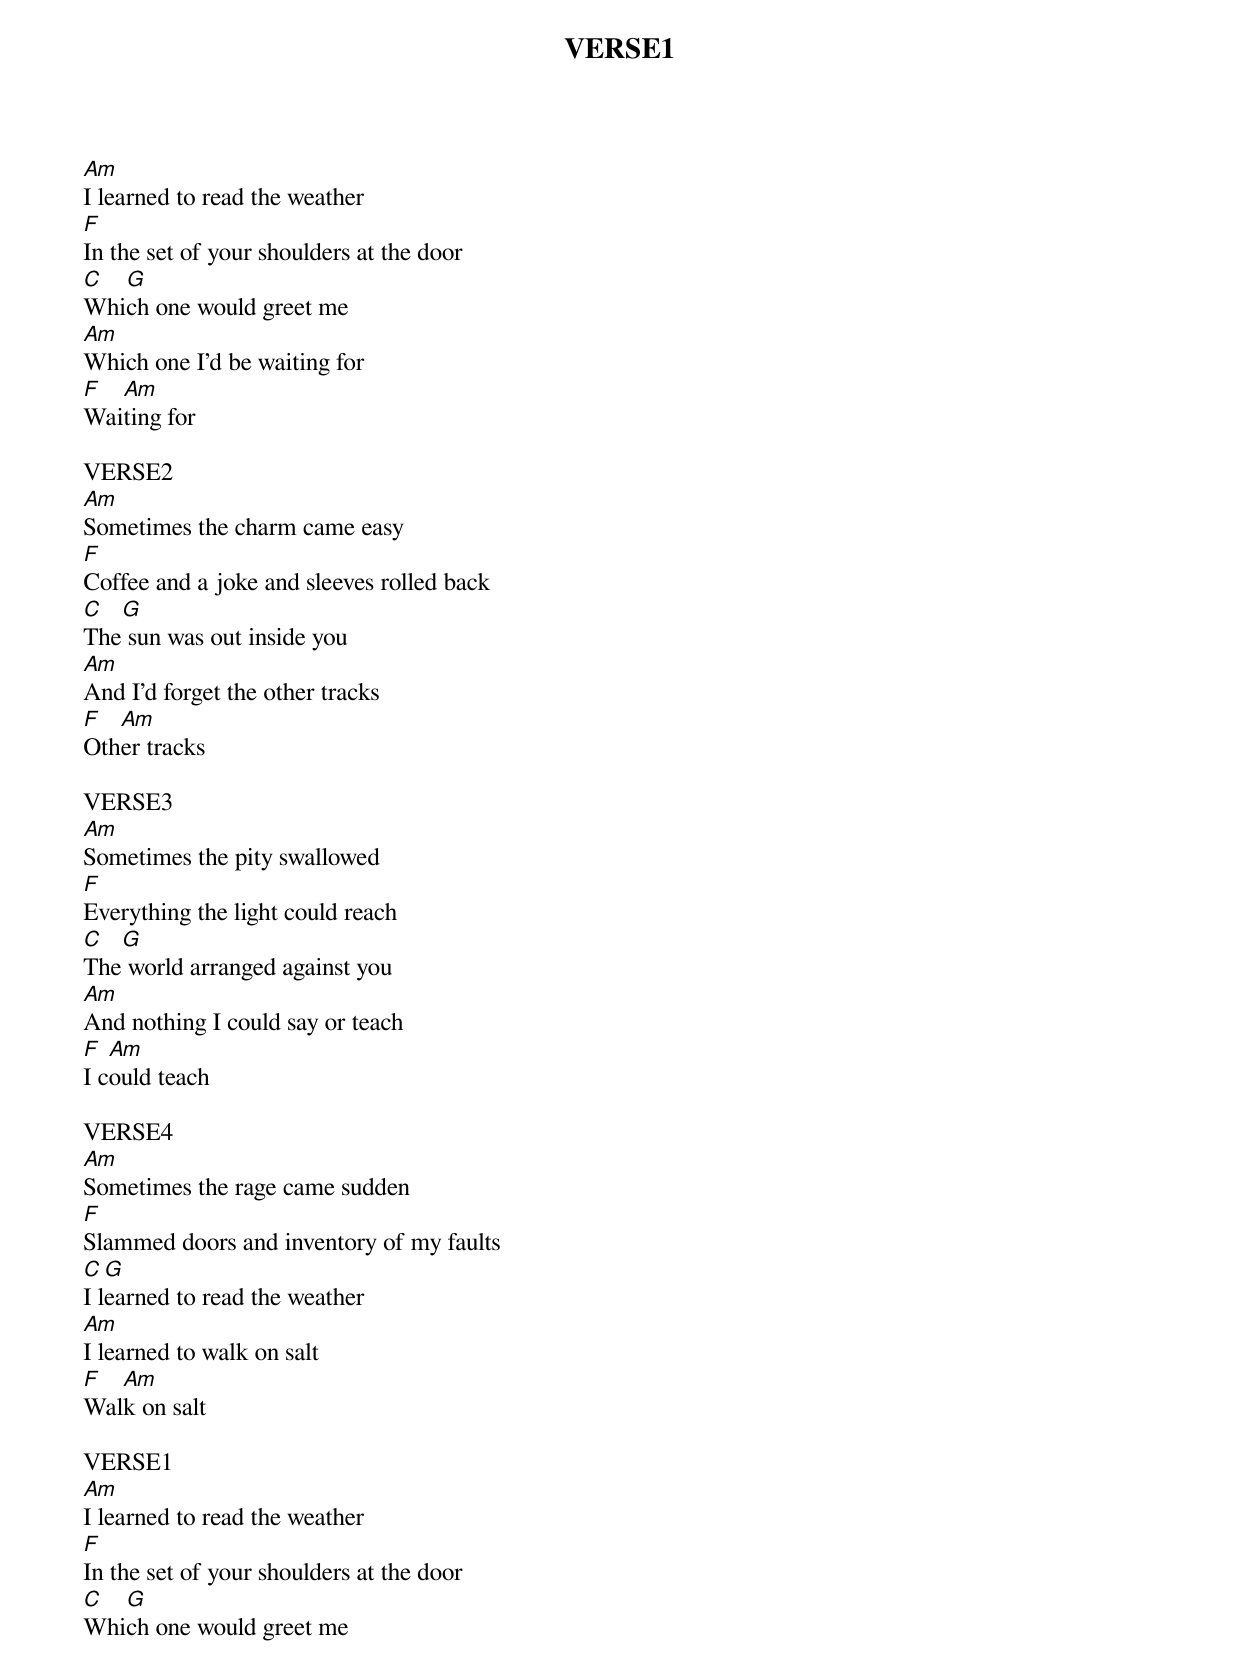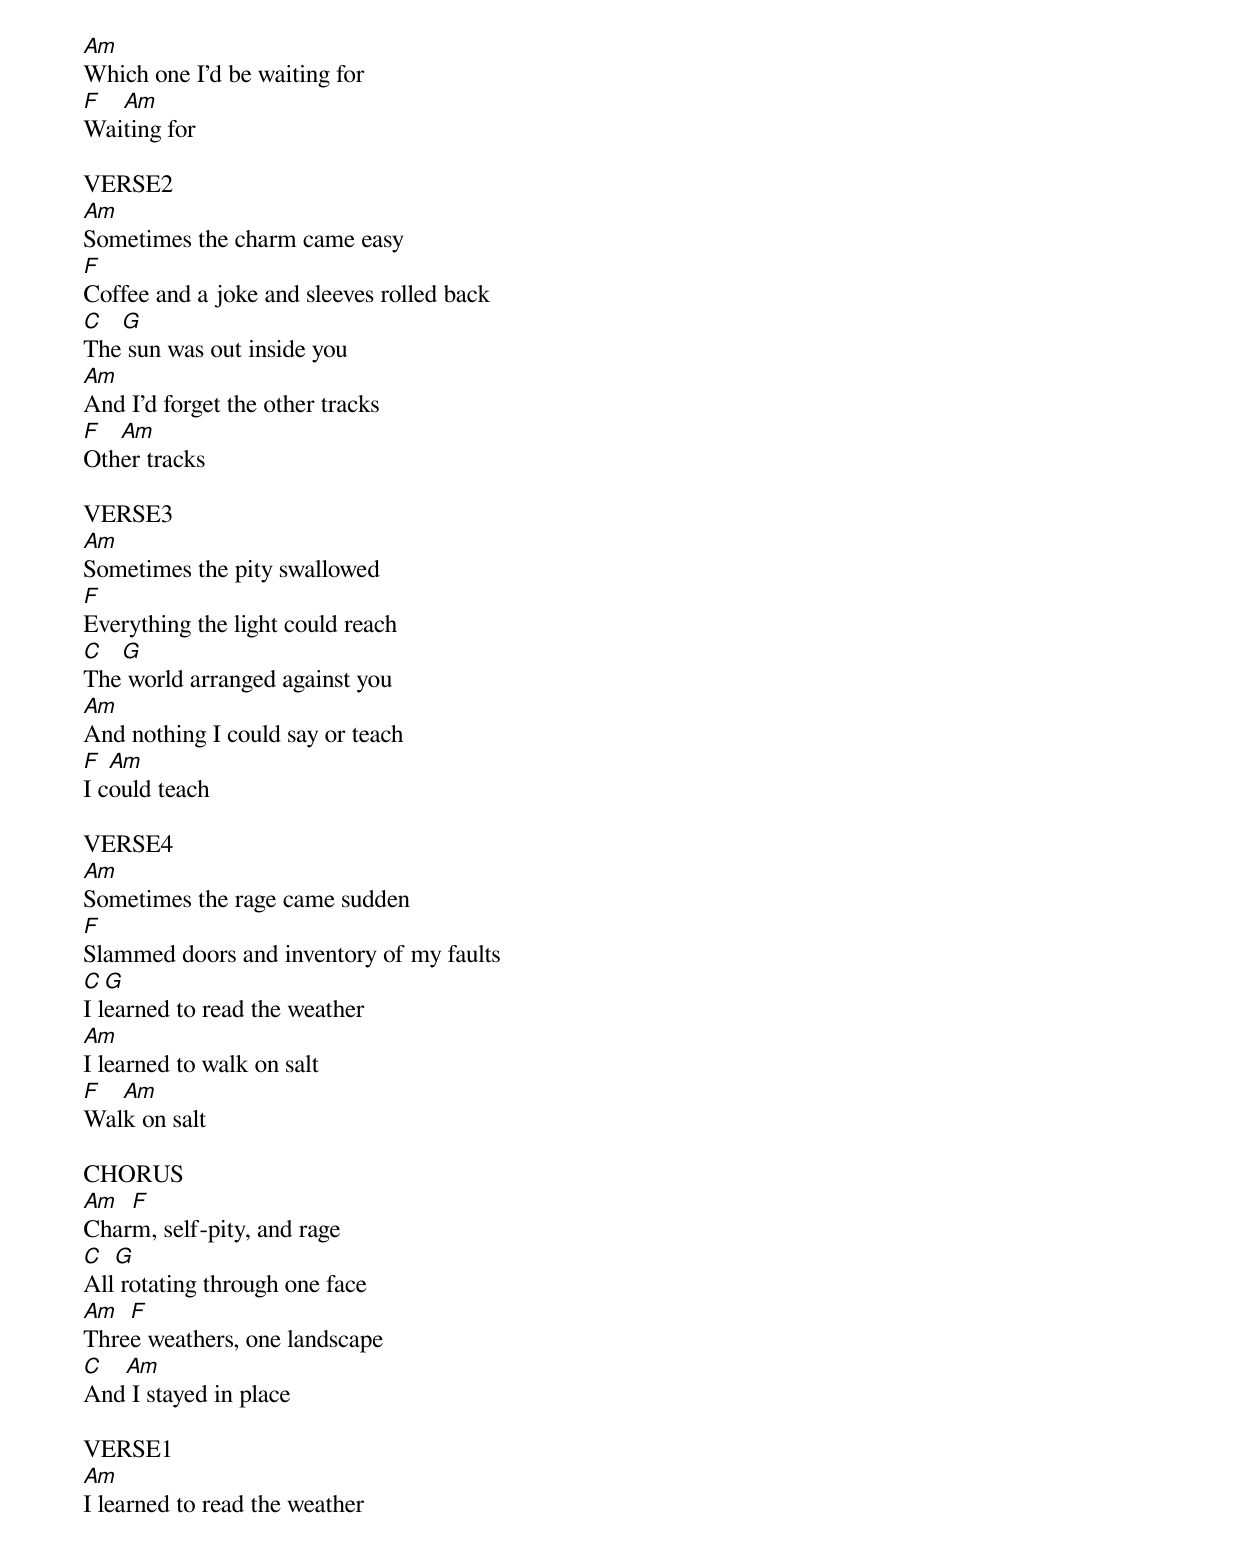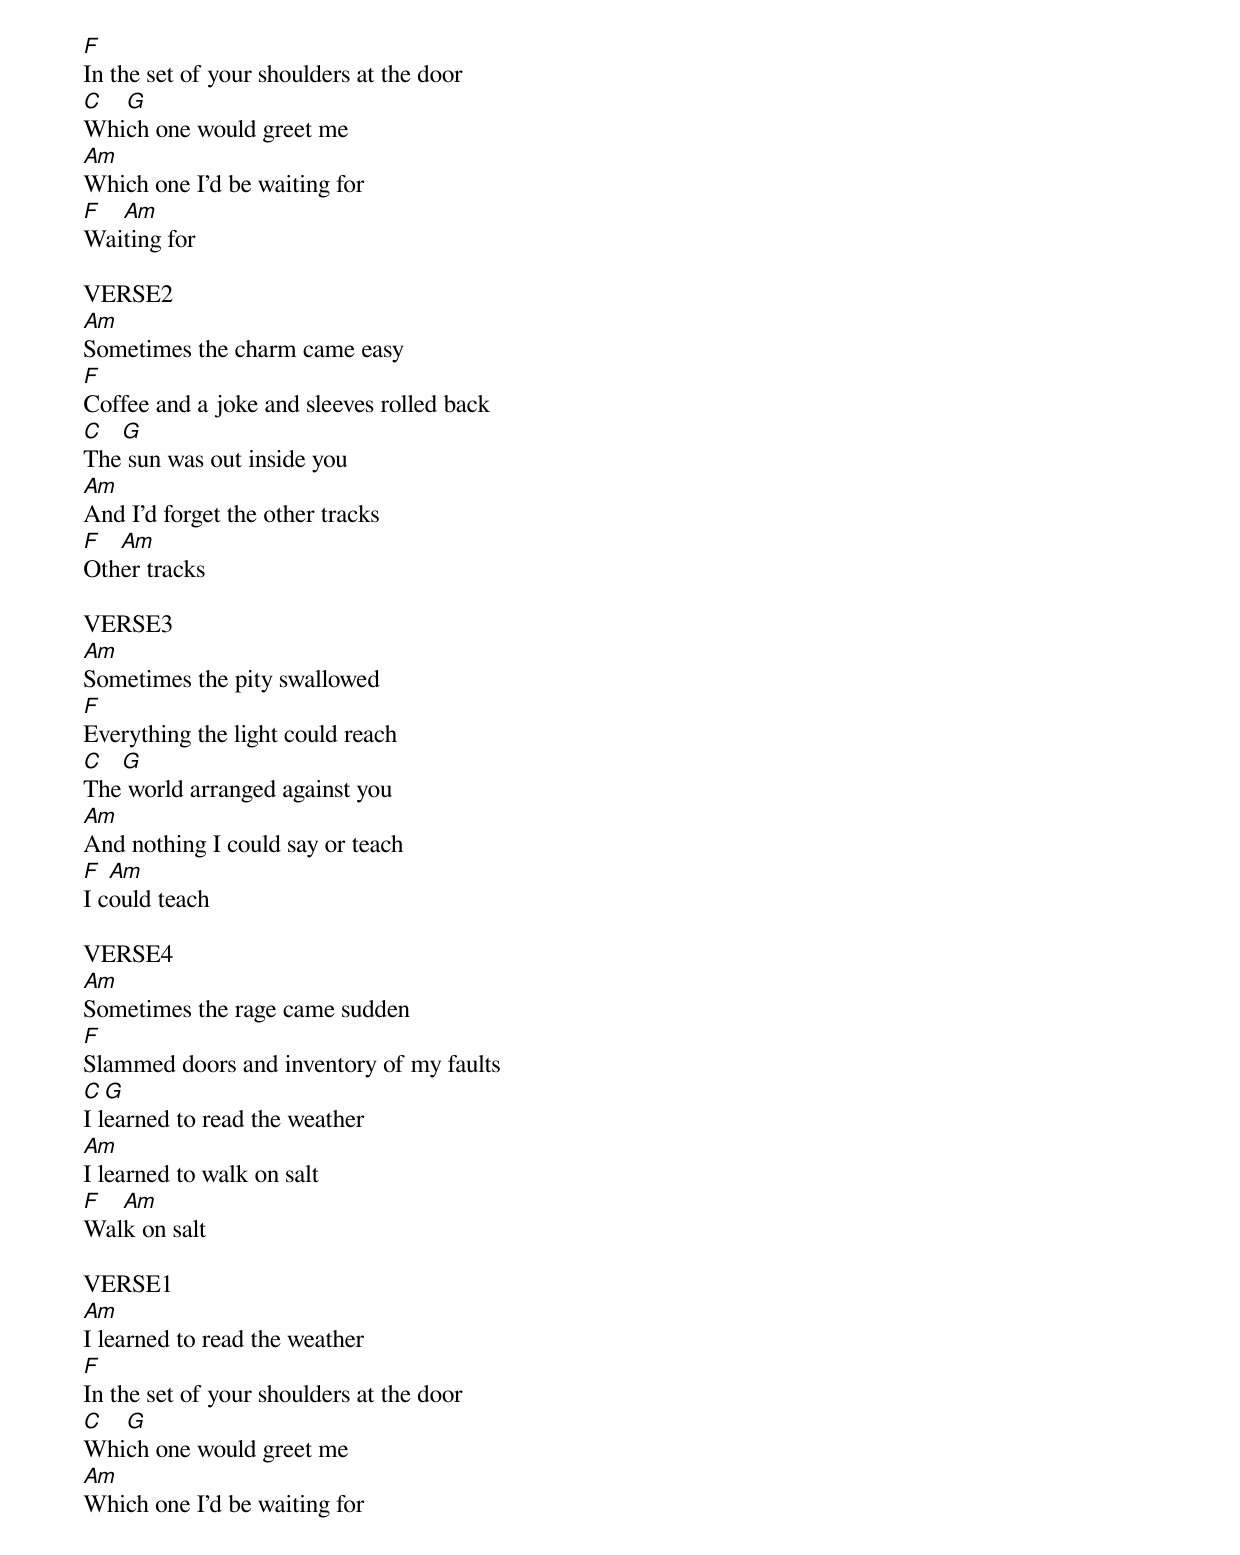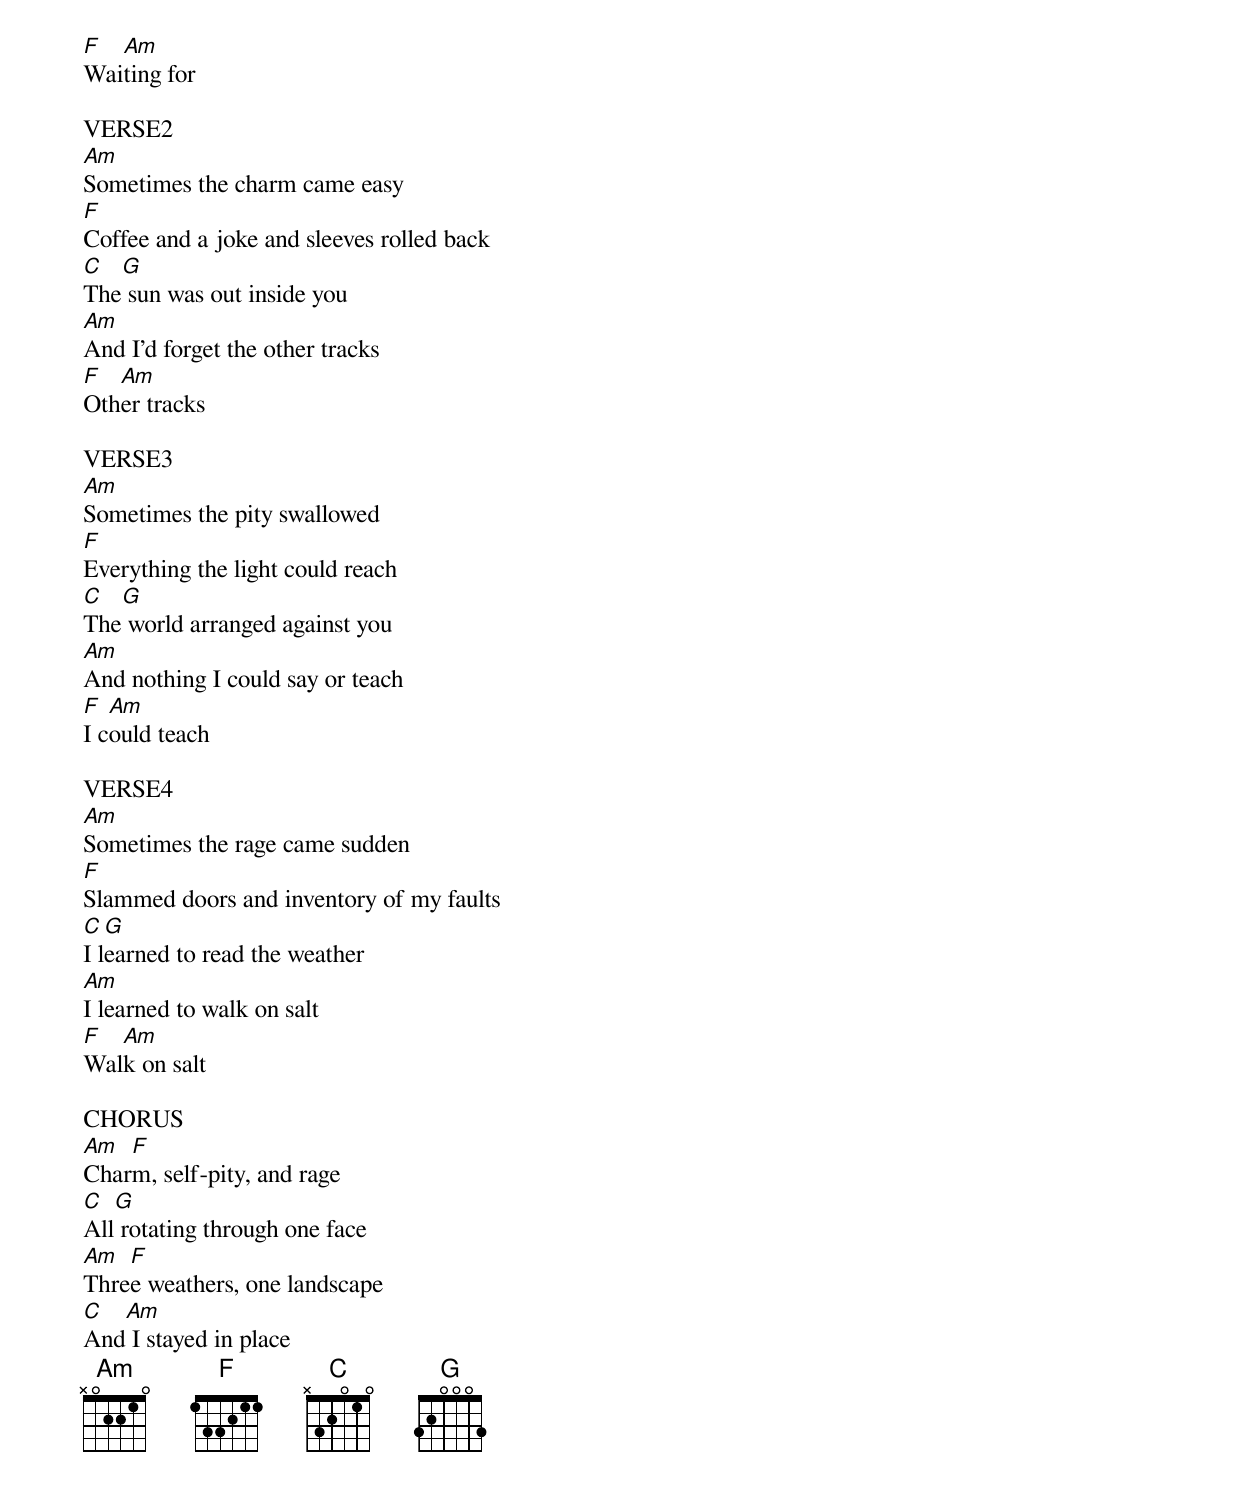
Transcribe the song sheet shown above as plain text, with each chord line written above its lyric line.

VERSE1
Am
I learned to read the weather
F
In the set of your shoulders at the door
C  G
Which one would greet me
Am
Which one I'd be waiting for
F  Am
Waiting for

VERSE2
Am
Sometimes the charm came easy
F
Coffee and a joke and sleeves rolled back
C  G
The sun was out inside you
Am
And I'd forget the other tracks
F  Am
Other tracks

VERSE3
Am
Sometimes the pity swallowed
F
Everything the light could reach
C  G
The world arranged against you
Am
And nothing I could say or teach
F  Am
I could teach

VERSE4
Am
Sometimes the rage came sudden
F
Slammed doors and inventory of my faults
C  G
I learned to read the weather
Am
I learned to walk on salt
F  Am
Walk on salt

VERSE1
Am
I learned to read the weather
F
In the set of your shoulders at the door
C  G
Which one would greet me
Am
Which one I'd be waiting for
F  Am
Waiting for

VERSE2
Am
Sometimes the charm came easy
F
Coffee and a joke and sleeves rolled back
C  G
The sun was out inside you
Am
And I'd forget the other tracks
F  Am
Other tracks

VERSE3
Am
Sometimes the pity swallowed
F
Everything the light could reach
C  G
The world arranged against you
Am
And nothing I could say or teach
F  Am
I could teach

VERSE4
Am
Sometimes the rage came sudden
F
Slammed doors and inventory of my faults
C  G
I learned to read the weather
Am
I learned to walk on salt
F  Am
Walk on salt

CHORUS
Am  F
Charm, self-pity, and rage
C  G
All rotating through one face
Am  F
Three weathers, one landscape
C  Am
And I stayed in place

VERSE1
Am
I learned to read the weather
F
In the set of your shoulders at the door
C  G
Which one would greet me
Am
Which one I'd be waiting for
F  Am
Waiting for

VERSE2
Am
Sometimes the charm came easy
F
Coffee and a joke and sleeves rolled back
C  G
The sun was out inside you
Am
And I'd forget the other tracks
F  Am
Other tracks

VERSE3
Am
Sometimes the pity swallowed
F
Everything the light could reach
C  G
The world arranged against you
Am
And nothing I could say or teach
F  Am
I could teach

VERSE4
Am
Sometimes the rage came sudden
F
Slammed doors and inventory of my faults
C  G
I learned to read the weather
Am
I learned to walk on salt
F  Am
Walk on salt

VERSE1
Am
I learned to read the weather
F
In the set of your shoulders at the door
C  G
Which one would greet me
Am
Which one I'd be waiting for
F  Am
Waiting for

VERSE2
Am
Sometimes the charm came easy
F
Coffee and a joke and sleeves rolled back
C  G
The sun was out inside you
Am
And I'd forget the other tracks
F  Am
Other tracks

VERSE3
Am
Sometimes the pity swallowed
F
Everything the light could reach
C  G
The world arranged against you
Am
And nothing I could say or teach
F  Am
I could teach

VERSE4
Am
Sometimes the rage came sudden
F
Slammed doors and inventory of my faults
C  G
I learned to read the weather
Am
I learned to walk on salt
F  Am
Walk on salt

CHORUS
Am  F
Charm, self-pity, and rage
C  G
All rotating through one face
Am  F
Three weathers, one landscape
C  Am
And I stayed in place
